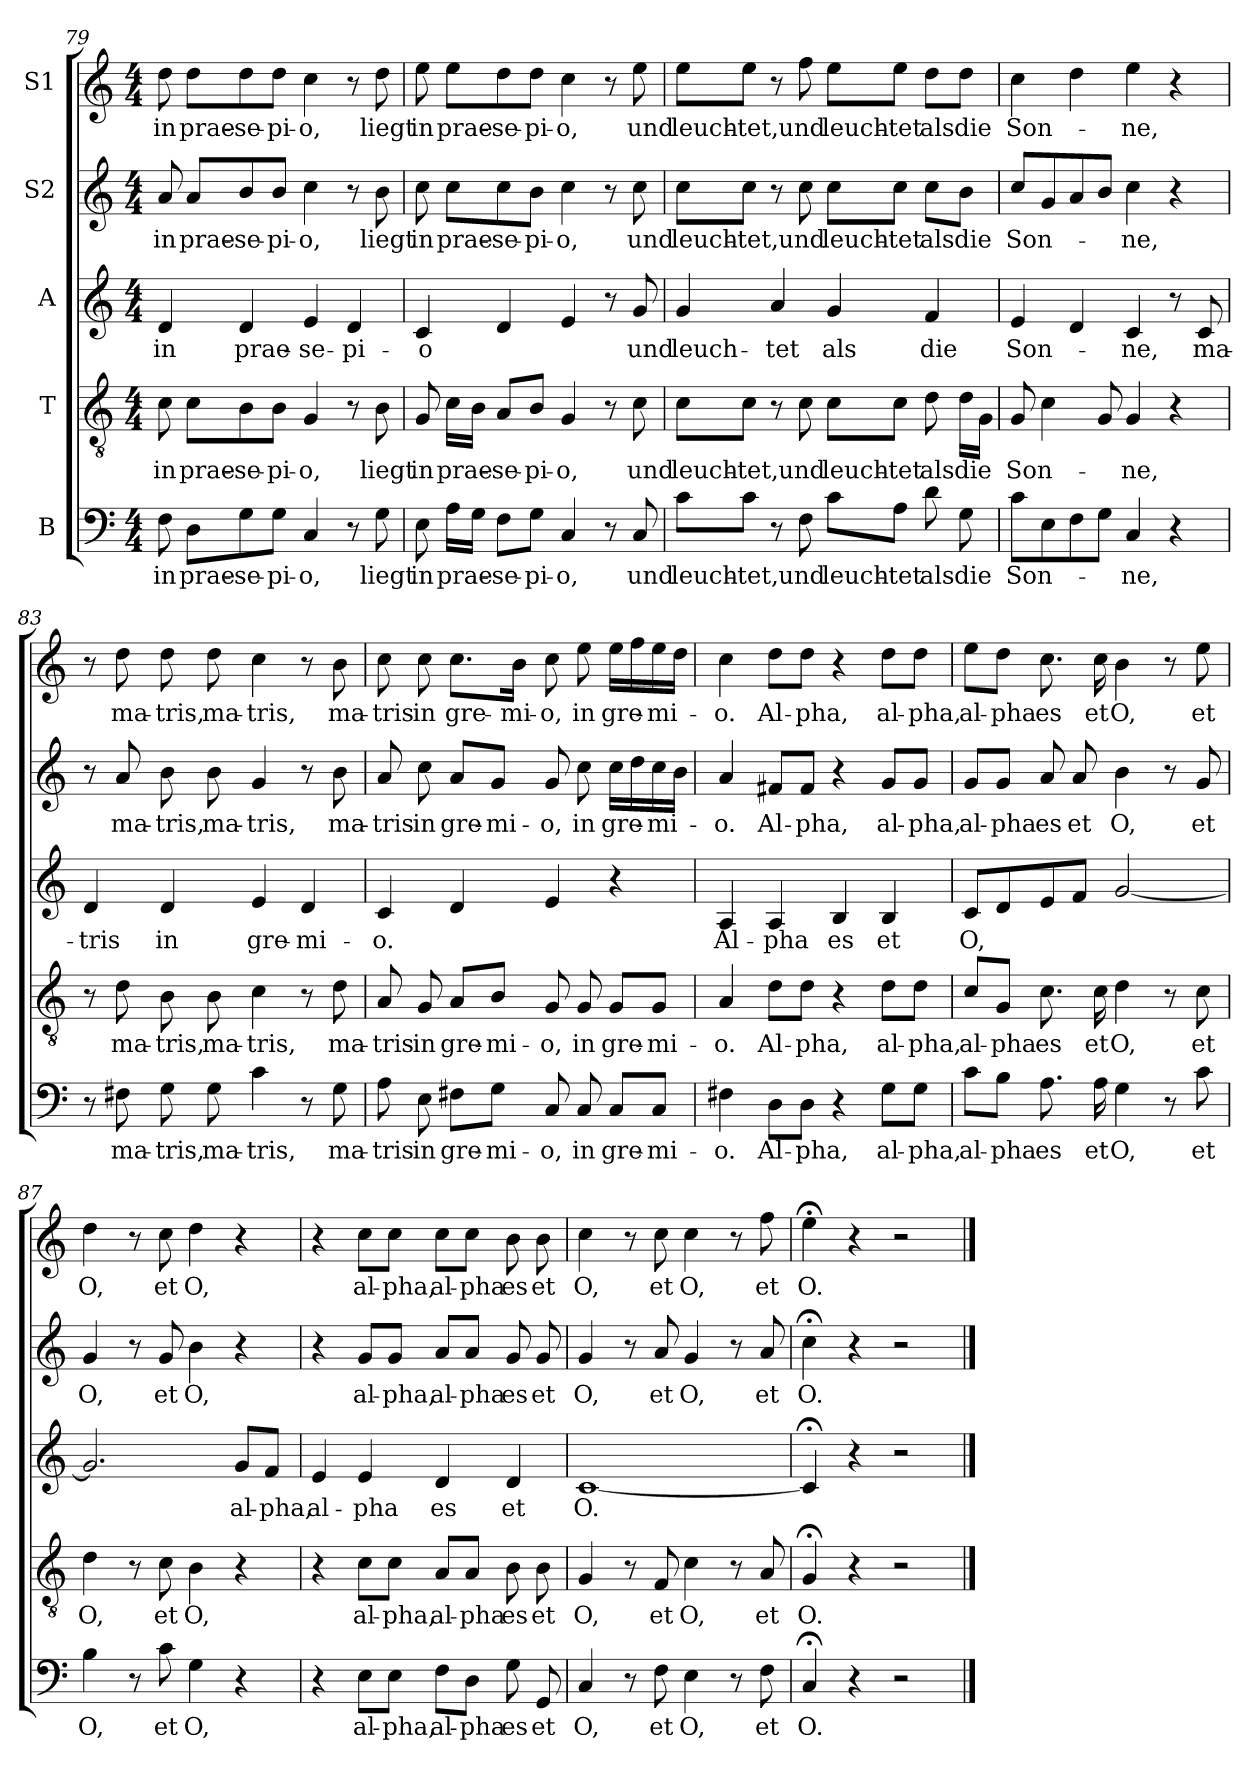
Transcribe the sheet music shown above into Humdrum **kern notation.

**kern	**text	**kern	**text	**kern	**text	**kern	**text	**kern	**text
*part5	*part5	*part4	*part4	*part3	*part3	*part2	*part2	*part1	*part1
*staff5	*staff5	*staff4	*staff4	*staff3	*staff3	*staff2	*staff2	*staff1	*staff1
*I"B	*	*I"T	*	*I"A	*	*I"S2	*	*I"S1	*
*clefF4	*	*clefGv2	*	*clefG2	*	*clefG2	*	*clefG2	*
*k[]	*	*k[]	*	*k[]	*	*k[]	*	*k[]	*
*M4/4	*	*M4/4	*	*M4/4	*	*M4/4	*	*M4/4	*
=79	=79	=79	=79	=79	=79	=79	=79	=79	=79
!	!LO:LY:b	!	!LO:LY:b	!	!LO:LY:b	!	!LO:LY:b	!	!LO:LY:b
8F\	in	8c\	in	4d/	in	8a/	in	8dd\	in
!	!LO:LY:b	!	!LO:LY:b	!	!	!	!LO:LY:b	!	!LO:LY:b
8D\L	prae-	8c\L	prae-	.	.	8a/L	prae-	8dd\L	prae-
!	!LO:LY:b	!	!LO:LY:b	!	!LO:LY:b	!	!LO:LY:b	!	!LO:LY:b
8G\	-se-	8B\	-se-	4d/	prae-	8b/	-se-	8dd\	-se-
!	!LO:LY:b	!	!LO:LY:b	!	!	!	!LO:LY:b	!	!LO:LY:b
8G\J	-pi-	8B\J	-pi-	.	.	8b/J	-pi-	8dd\J	-pi-
!	!LO:LY:b	!	!LO:LY:b	!	!LO:LY:b	!	!LO:LY:b	!	!LO:LY:b
4C/	-o,	4G/	-o,	4e/	-se-	4cc\	-o,	4cc\	-o,
!	!	!	!	!	!LO:LY:b	!	!	!	!
8r	.	8r	.	4d/	-pi-	8r	.	8r	.
!	!LO:LY:b	!	!LO:LY:b	!	!	!	!LO:LY:b	!	!LO:LY:b
8G\	liegt	8B\	liegt	.	.	8b\	liegt	8dd\	liegt
=80	=80	=80	=80	=80	=80	=80	=80	=80	=80
!	!LO:LY:b	!	!LO:LY:b	!	!LO:LY:b	!	!LO:LY:b	!	!LO:LY:b
8E\	in	8G/	in	4c/	-o	8cc\	in	8ee\	in
!	!LO:LY:b	!	!LO:LY:b	!	!	!	!LO:LY:b	!	!LO:LY:b
16A\LL	prae-	16c\LL	prae-	.	.	8cc\L	prae-	8ee\L	prae-
16G\JJ	.	16B\JJ	.	.	.	.	.	.	.
!	!LO:LY:b	!	!LO:LY:b	!	!	!	!LO:LY:b	!	!LO:LY:b
8F\L	-se-	8A/L	-se-	4d/	.	8cc\	-se-	8dd\	-se-
!	!LO:LY:b	!	!LO:LY:b	!	!	!	!LO:LY:b	!	!LO:LY:b
8G\J	-pi-	8B/J	-pi-	.	.	8b\J	-pi-	8dd\J	-pi-
!	!LO:LY:b	!	!LO:LY:b	!	!	!	!LO:LY:b	!	!LO:LY:b
4C/	-o,	4G/	-o,	4e/	.	4cc\	-o,	4cc\	-o,
8r	.	8r	.	8r	.	8r	.	8r	.
!	!LO:LY:b	!	!LO:LY:b	!	!LO:LY:b	!	!LO:LY:b	!	!LO:LY:b
8C/	und	8c\	und	8g/	und	8cc\	und	8ee\	und
!!LO:LB:g=z
=81	=81	=81	=81	=81	=81	=81	=81	=81	=81
!	!LO:LY:b	!	!LO:LY:b	!	!LO:LY:b	!	!LO:LY:b	!	!LO:LY:b
8c\L	leuch-	8c\L	leuch-	4g/	leuch-	8cc\L	leuch-	8ee\L	leuch-
!	!LO:LY:b	!	!LO:LY:b	!	!	!	!LO:LY:b	!	!LO:LY:b
8c\J	-tet,	8c\J	-tet,	.	.	8cc\J	-tet,	8ee\J	-tet,
!	!	!	!	!	!LO:LY:b	!	!	!	!
8r	.	8r	.	4a/	-tet	8r	.	8r	.
!	!LO:LY:b	!	!LO:LY:b	!	!	!	!LO:LY:b	!	!LO:LY:b
8F\	und	8c\	und	.	.	8cc\	und	8ff\	und
!	!LO:LY:b	!	!LO:LY:b	!	!LO:LY:b	!	!LO:LY:b	!	!LO:LY:b
8c\L	leuch-	8c\L	leuch-	4g/	als	8cc\L	leuch-	8ee\L	leuch-
!	!LO:LY:b	!	!LO:LY:b	!	!	!	!LO:LY:b	!	!LO:LY:b
8A\J	-tet	8c\J	-tet	.	.	8cc\J	-tet	8ee\J	-tet
!	!LO:LY:b	!	!LO:LY:b	!	!LO:LY:b	!	!LO:LY:b	!	!LO:LY:b
8d\	als	8d\	als	4f/	die	8cc\L	als	8dd\L	als
!	!LO:LY:b	!	!LO:LY:b	!	!	!	!LO:LY:b	!	!LO:LY:b
8G\	die	16d\LL	die	.	.	8b\J	die	8dd\J	die
.	.	16G\JJ	.	.	.	.	.	.	.
=82	=82	=82	=82	=82	=82	=82	=82	=82	=82
!	!LO:LY:b	!	!LO:LY:b	!	!LO:LY:b	!	!LO:LY:b	!	!LO:LY:b
8c\L	Son-	8G/	Son-	4e/	Son-	8cc/L	Son-	4cc\	Son-
8E\	.	4c\	.	.	.	8g/	.	.	.
8F\	.	.	.	4d/	.	8a/	.	4dd\	.
8G\J	.	8G/	.	.	.	8b/J	.	.	.
!	!LO:LY:b	!	!LO:LY:b	!	!LO:LY:b	!	!LO:LY:b	!	!LO:LY:b
4C/	-ne,	4G/	-ne,	4c/	-ne,	4cc\	-ne,	4ee\	-ne,
4r	.	4r	.	8r	.	4r	.	4r	.
!	!	!	!	!	!LO:LY:b	!	!	!	!
.	.	.	.	8c/	ma-	.	.	.	.
=83	=83	=83	=83	=83	=83	=83	=83	=83	=83
!	!	!	!	!	!LO:LY:b	!	!	!	!
8r	.	8r	.	4d/	-tris	8r	.	8r	.
!	!LO:LY:b	!	!LO:LY:b	!	!	!	!LO:LY:b	!	!LO:LY:b
8F#X\	ma-	8d\	ma-	.	.	8a/	ma-	8dd\	ma-
!	!LO:LY:b	!	!LO:LY:b	!	!LO:LY:b	!	!LO:LY:b	!	!LO:LY:b
8G\	-tris,	8B\	-tris,	4d/	in	8b\	-tris,	8dd\	-tris,
!	!LO:LY:b	!	!LO:LY:b	!	!	!	!LO:LY:b	!	!LO:LY:b
8G\	ma-	8B\	ma-	.	.	8b\	ma-	8dd\	ma-
!	!LO:LY:b	!	!LO:LY:b	!	!LO:LY:b	!	!LO:LY:b	!	!LO:LY:b
4c\	-tris,	4c\	-tris,	4e/	gre-	4g/	-tris,	4cc\	-tris,
!	!	!	!	!	!LO:LY:b	!	!	!	!
8r	.	8r	.	4d/	-mi-	8r	.	8r	.
!	!LO:LY:b	!	!LO:LY:b	!	!	!	!LO:LY:b	!	!LO:LY:b
8G\	ma-	8d\	ma-	.	.	8b\	ma-	8b\	ma-
!!LO:PB:g=z
=84	=84	=84	=84	=84	=84	=84	=84	=84	=84
!	!LO:LY:b	!	!LO:LY:b	!	!LO:LY:b	!	!LO:LY:b	!	!LO:LY:b
8A\	-tris	8A/	-tris	4c/	-o.	8a/	-tris	8cc\	-tris
!	!LO:LY:b	!	!LO:LY:b	!	!	!	!LO:LY:b	!	!LO:LY:b
8E\	in	8G/	in	.	.	8cc\	in	8cc\	in
!	!LO:LY:b	!	!LO:LY:b	!	!	!	!LO:LY:b	!	!LO:LY:b
8F#X\L	gre-	8A/L	gre-	4d/	.	8a/L	gre-	8.cc\L	gre-
!	!LO:LY:b	!	!LO:LY:b	!	!	!	!LO:LY:b	!	!
8G\J	-mi-	8B/J	-mi-	.	.	8g/J	-mi-	.	.
!	!	!	!	!	!	!	!	!	!LO:LY:b
.	.	.	.	.	.	.	.	16b\Jk	-mi-
!	!LO:LY:b	!	!LO:LY:b	!	!	!	!LO:LY:b	!	!LO:LY:b
8C/	-o,	8G/	-o,	4e/	.	8g/	-o,	8cc\	-o,
!	!LO:LY:b	!	!LO:LY:b	!	!	!	!LO:LY:b	!	!LO:LY:b
8C/	in	8G/	in	.	.	8cc\	in	8ee\	in
!	!LO:LY:b	!	!LO:LY:b	!	!	!	!LO:LY:b	!	!LO:LY:b
8C/L	gre-	8G/L	gre-	4r	.	16cc\LL	gre-	16ee\LL	gre-
.	.	.	.	.	.	16dd\	.	16ff\	.
!	!LO:LY:b	!	!LO:LY:b	!	!	!	!LO:LY:b	!	!LO:LY:b
8C/J	-mi-	8G/J	-mi-	.	.	16cc\	-mi-	16ee\	-mi-
.	.	.	.	.	.	16b\JJ	.	16dd\JJ	.
=85	=85	=85	=85	=85	=85	=85	=85	=85	=85
!	!LO:LY:b	!	!LO:LY:b	!	!LO:LY:b	!	!LO:LY:b	!	!LO:LY:b
4F#X\	-o.	4A/	-o.	4A/	Al-	4a/	-o.	4cc\	-o.
!	!LO:LY:b	!	!LO:LY:b	!	!LO:LY:b	!	!LO:LY:b	!	!LO:LY:b
8D\L	Al-	8d\L	Al-	4A/	-pha	8f#X/L	Al-	8dd\L	Al-
!	!LO:LY:b	!	!LO:LY:b	!	!	!	!LO:LY:b	!	!LO:LY:b
8D\J	-pha,	8d\J	-pha,	.	.	8f#/J	-pha,	8dd\J	-pha,
!	!	!	!	!	!LO:LY:b	!	!	!	!
4r	.	4r	.	4B/	es	4r	.	4r	.
!	!LO:LY:b	!	!LO:LY:b	!	!LO:LY:b	!	!LO:LY:b	!	!LO:LY:b
8G\L	al-	8d\L	al-	4B/	et	8g/L	al-	8dd\L	al-
!	!LO:LY:b	!	!LO:LY:b	!	!	!	!LO:LY:b	!	!LO:LY:b
8G\J	-pha,	8d\J	-pha,	.	.	8g/J	-pha,	8dd\J	-pha,
=86	=86	=86	=86	=86	=86	=86	=86	=86	=86
!	!LO:LY:b	!	!LO:LY:b	!	!LO:LY:b	!	!LO:LY:b	!	!LO:LY:b
8c\L	al-	8c/L	al-	8c/L	O,	8g/L	al-	8ee\L	al-
!	!LO:LY:b	!	!LO:LY:b	!	!	!	!LO:LY:b	!	!LO:LY:b
8B\J	-pha	8G/J	-pha	8d/	.	8g/J	-pha	8dd\J	-pha
!	!LO:LY:b	!	!LO:LY:b	!	!	!	!LO:LY:b	!	!LO:LY:b
8.A\	es	8.c\	es	8e/	.	8a/	es	8.cc\	es
!	!	!	!	!	!	!	!LO:LY:b	!	!
.	.	.	.	8f/J	.	8a/	et	.	.
!	!LO:LY:b	!	!LO:LY:b	!	!	!	!	!	!LO:LY:b
16A\	et	16c\	et	.	.	.	.	16cc\	et
!	!LO:LY:b	!	!LO:LY:b	!	!	!	!LO:LY:b	!	!LO:LY:b
4G\	O,	4d\	O,	[2g/	.	4b\	O,	4b\	O,
8r	.	8r	.	.	.	8r	.	8r	.
!	!LO:LY:b	!	!LO:LY:b	!	!	!	!LO:LY:b	!	!LO:LY:b
8c\	et	8c\	et	.	.	8g/	et	8ee\	et
!!LO:LB:g=z
=87	=87	=87	=87	=87	=87	=87	=87	=87	=87
!	!LO:LY:b	!	!LO:LY:b	!	!	!	!LO:LY:b	!	!LO:LY:b
4B\	O,	4d\	O,	2.g/]	.	4g/	O,	4dd\	O,
8r	.	8r	.	.	.	8r	.	8r	.
!	!LO:LY:b	!	!LO:LY:b	!	!	!	!LO:LY:b	!	!LO:LY:b
8c\	et	8c\	et	.	.	8g/	et	8cc\	et
!	!LO:LY:b	!	!LO:LY:b	!	!	!	!LO:LY:b	!	!LO:LY:b
4G\	O,	4B\	O,	.	.	4b\	O,	4dd\	O,
!	!	!	!	!	!LO:LY:b	!	!	!	!
4r	.	4r	.	8g/L	al-	4r	.	4r	.
!	!	!	!	!	!LO:LY:b	!	!	!	!
.	.	.	.	8f/J	-pha,	.	.	.	.
=88	=88	=88	=88	=88	=88	=88	=88	=88	=88
!	!	!	!	!	!LO:LY:b	!	!	!	!
4r	.	4r	.	4e/	al-	4r	.	4r	.
!	!LO:LY:b	!	!LO:LY:b	!	!LO:LY:b	!	!LO:LY:b	!	!LO:LY:b
8E\L	al-	8c\L	al-	4e/	-pha	8g/L	al-	8cc\L	al-
!	!LO:LY:b	!	!LO:LY:b	!	!	!	!LO:LY:b	!	!LO:LY:b
8E\J	-pha,	8c\J	-pha,	.	.	8g/J	-pha,	8cc\J	-pha,
!	!LO:LY:b	!	!LO:LY:b	!	!LO:LY:b	!	!LO:LY:b	!	!LO:LY:b
8F\L	al-	8A/L	al-	4d/	es	8a/L	al-	8cc\L	al-
!	!LO:LY:b	!	!LO:LY:b	!	!	!	!LO:LY:b	!	!LO:LY:b
8D\J	-pha	8A/J	-pha	.	.	8a/J	-pha	8cc\J	-pha
!	!LO:LY:b	!	!LO:LY:b	!	!LO:LY:b	!	!LO:LY:b	!	!LO:LY:b
8G\	es	8B\	es	4d/	et	8g/	es	8b\	es
!	!LO:LY:b	!	!LO:LY:b	!	!	!	!LO:LY:b	!	!LO:LY:b
8GG/	et	8B\	et	.	.	8g/	et	8b\	et
=89	=89	=89	=89	=89	=89	=89	=89	=89	=89
!	!LO:LY:b	!	!LO:LY:b	!	!LO:LY:b	!	!LO:LY:b	!	!LO:LY:b
4C/	O,	4G/	O,	[1c	O.	4g/	O,	4cc\	O,
8r	.	8r	.	.	.	8r	.	8r	.
!	!LO:LY:b	!	!LO:LY:b	!	!	!	!LO:LY:b	!	!LO:LY:b
8F\	et	8F/	et	.	.	8a/	et	8cc\	et
!	!LO:LY:b	!	!LO:LY:b	!	!	!	!LO:LY:b	!	!LO:LY:b
4E\	O,	4c\	O,	.	.	4g/	O,	4cc\	O,
8r	.	8r	.	.	.	8r	.	8r	.
!	!LO:LY:b	!	!LO:LY:b	!	!	!	!LO:LY:b	!	!LO:LY:b
8F\	et	8A/	et	.	.	8a/	et	8ff\	et
=90	=90	=90	=90	=90	=90	=90	=90	=90	=90
!	!LO:LY:b	!	!LO:LY:b	!	!	!	!LO:LY:b	!	!LO:LY:b
4C;</	O.	4G;</	O.	4c;</]	.	4cc;<\	O.	4ee;<\	O.
4r	.	4r	.	4r	.	4r	.	4r	.
2r	.	2r	.	2r	.	2r	.	2r	.
==	==	==	==	==	==	==	==	==	==
*-	*-	*-	*-	*-	*-	*-	*-	*-	*-
